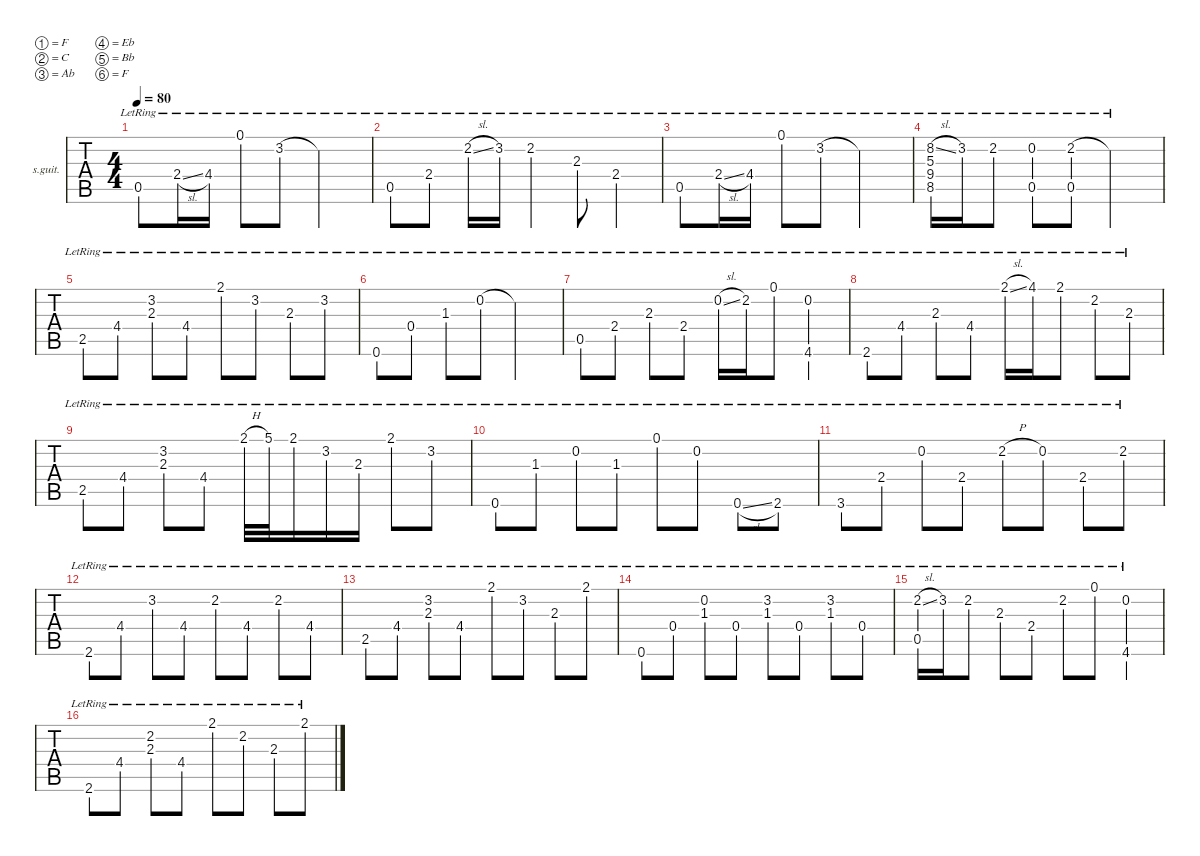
\defaultSystemsLayout 4
\hideDynamics
\bracketExtendMode groupsimilarinstruments
\firstSystemTrackNameOrientation horizontal
\otherSystemsTrackNameOrientation horizontal
\track ("guitar" "s.guit.") {instrument acousticguitarsteel}
\staff {tabs}
\tuning (F4 C4 Ab3 Eb3 Bb2 F2)
\ts (4 4)
\beaming (8 2 2 2 2)
\tempo 80
\clef g2
\ks c
0.5{lr}.8{dy f instrument acousticguitarsteel} 2.4{sl lr}.16 4.4{lr}.16 0.1{lr}.8 3.2{lr}.8 3.2{lr t}.2 |
0.5{lr}.8 2.4{lr}.8 2.2{sl lr}.16 3.2{lr}.16 2.2{lr}.4 2.3{lr}.8 2.4{lr}.4 |
0.5{lr}.8 2.4{sl lr}.16 4.4{lr}.16 0.1{lr}.8 3.2{lr}.8 3.2{lr t}.2 |
(8.2{sl lr} 8.5{lr} 5.3 9.4).16 3.2{lr}.16 2.2{lr}.8 (0.2{lr} 0.5{lr}).8 (2.2{lr} 0.5{lr}).8 2.2{lr t}.2 |
2.5{lr}.8 4.4{lr}.8 (3.2{lr} 2.3{lr}).8 4.4{lr}.8 2.1{lr}.8 3.2{lr}.8 2.3{lr}.8 3.2{lr}.8 |
0.6{lr}.8 0.4{lr}.8 1.3{lr}.8 0.2{lr}.8 0.2{lr t}.2 |
0.5{lr}.8 2.4{lr}.8 2.3{lr}.8 2.4{lr}.8 0.2{sl lr}.16 2.2{lr}.16 0.1{lr}.8 (0.2{lr} 4.6{lr}).4 |
2.6{lr}.8 4.4{lr}.8 2.3{lr}.8 4.4{lr}.8 2.1{sl lr}.16 4.1{lr}.16 2.1{lr}.8 2.2{lr}.8 2.3{lr}.8 |
2.5{lr}.8 4.4{lr}.8 (3.2{lr} 2.3{lr}).8 4.4{lr}.8 2.1{h lr}.32 5.1{lr}.32 2.1{lr}.16 3.2{lr}.16 2.3{lr}.16 2.1{lr}.8 3.2{lr}.8 |
0.6{lr}.8 1.3{lr}.8 0.2{lr}.8 1.3{lr}.8 0.1{lr}.8 0.2{lr}.8 0.6{sl lr}.8 2.6{lr}.8 |
3.6{lr}.8 2.4{lr}.8 0.2{lr}.8 2.4{lr}.8 2.2{h lr}.8 0.2{lr}.8 2.4{lr}.8 2.2{lr}.8 |
2.6{lr}.8 4.4{lr}.8 3.2{lr}.8 4.4{lr}.8 2.2{lr}.8 4.4{lr}.8 2.2{lr}.8 4.4{lr}.8 |
2.5{lr}.8 4.4{lr}.8 (3.2{lr} 2.3{lr}).8 4.4{lr}.8 2.1{lr}.8 3.2{lr}.8 2.3{lr}.8 2.1{lr}.8 |
0.6{lr}.8 0.4{lr}.8 (0.2{lr} 1.3{lr}).8 0.4{lr}.8 (3.2{lr} 1.3{lr}).8 0.4{lr}.8 (3.2{lr} 1.3{lr}).8 0.4{lr}.8 |
(2.2{sl lr} 0.5{lr}).16 3.2{lr}.16 2.2{lr}.8 2.3{lr}.8 2.4{lr}.8 2.2{lr}.8 0.1{lr}.8 (0.2{lr} 4.6{lr}).4 |
2.6{lr}.8 4.4{lr}.8 (2.2{lr} 2.3{lr}).8 4.4{lr}.8 2.1{lr}.8 2.2{lr}.8 2.3{lr}.8 2.1{lr}.8
